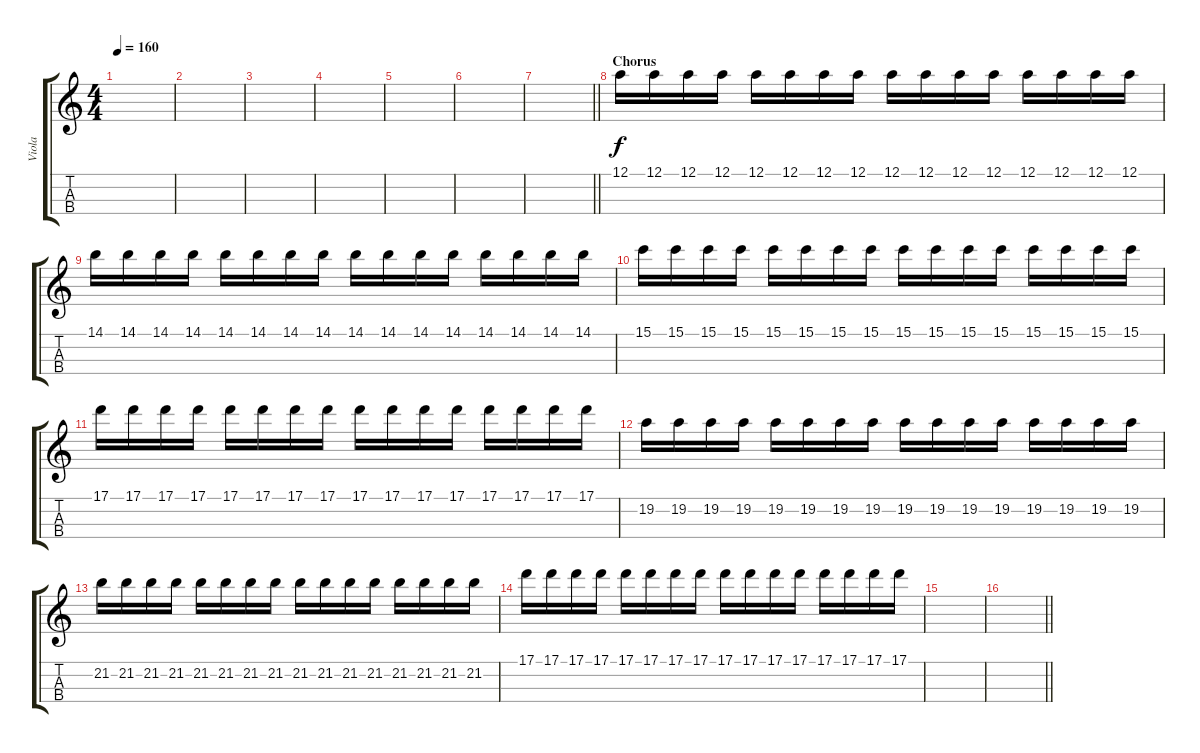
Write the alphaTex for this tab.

\track ("Viola" "Viola") {instrument viola}
\staff {score tabs}
\tuning (A4 D4 G3 C3) {hide}
\ts (4 4)
\tempo 160
\clef g2
\ks c
|
|
|
|
|
|
\barLineRight lightlight
|
\section ("" "Chorus")
12.1.16 12.1.16 12.1.16 12.1.16 12.1.16 12.1.16 12.1.16 12.1.16 12.1.16 12.1.16 12.1.16 12.1.16 12.1.16 12.1.16 12.1.16 12.1.16 |
14.1.16 14.1.16 14.1.16 14.1.16 14.1.16 14.1.16 14.1.16 14.1.16 14.1.16 14.1.16 14.1.16 14.1.16 14.1.16 14.1.16 14.1.16 14.1.16 |
15.1.16 15.1.16 15.1.16 15.1.16 15.1.16 15.1.16 15.1.16 15.1.16 15.1.16 15.1.16 15.1.16 15.1.16 15.1.16 15.1.16 15.1.16 15.1.16 |
17.1.16 17.1.16 17.1.16 17.1.16 17.1.16 17.1.16 17.1.16 17.1.16 17.1.16 17.1.16 17.1.16 17.1.16 17.1.16 17.1.16 17.1.16 17.1.16 |
19.2.16 19.2.16 19.2.16 19.2.16 19.2.16 19.2.16 19.2.16 19.2.16 19.2.16 19.2.16 19.2.16 19.2.16 19.2.16 19.2.16 19.2.16 19.2.16 |
21.2.16 21.2.16 21.2.16 21.2.16 21.2.16 21.2.16 21.2.16 21.2.16 21.2.16 21.2.16 21.2.16 21.2.16 21.2.16 21.2.16 21.2.16 21.2.16 |
17.1.16 17.1.16 17.1.16 17.1.16 17.1.16 17.1.16 17.1.16 17.1.16 17.1.16 17.1.16 17.1.16 17.1.16 17.1.16 17.1.16 17.1.16 17.1.16 |
|
\barLineRight lightlight
